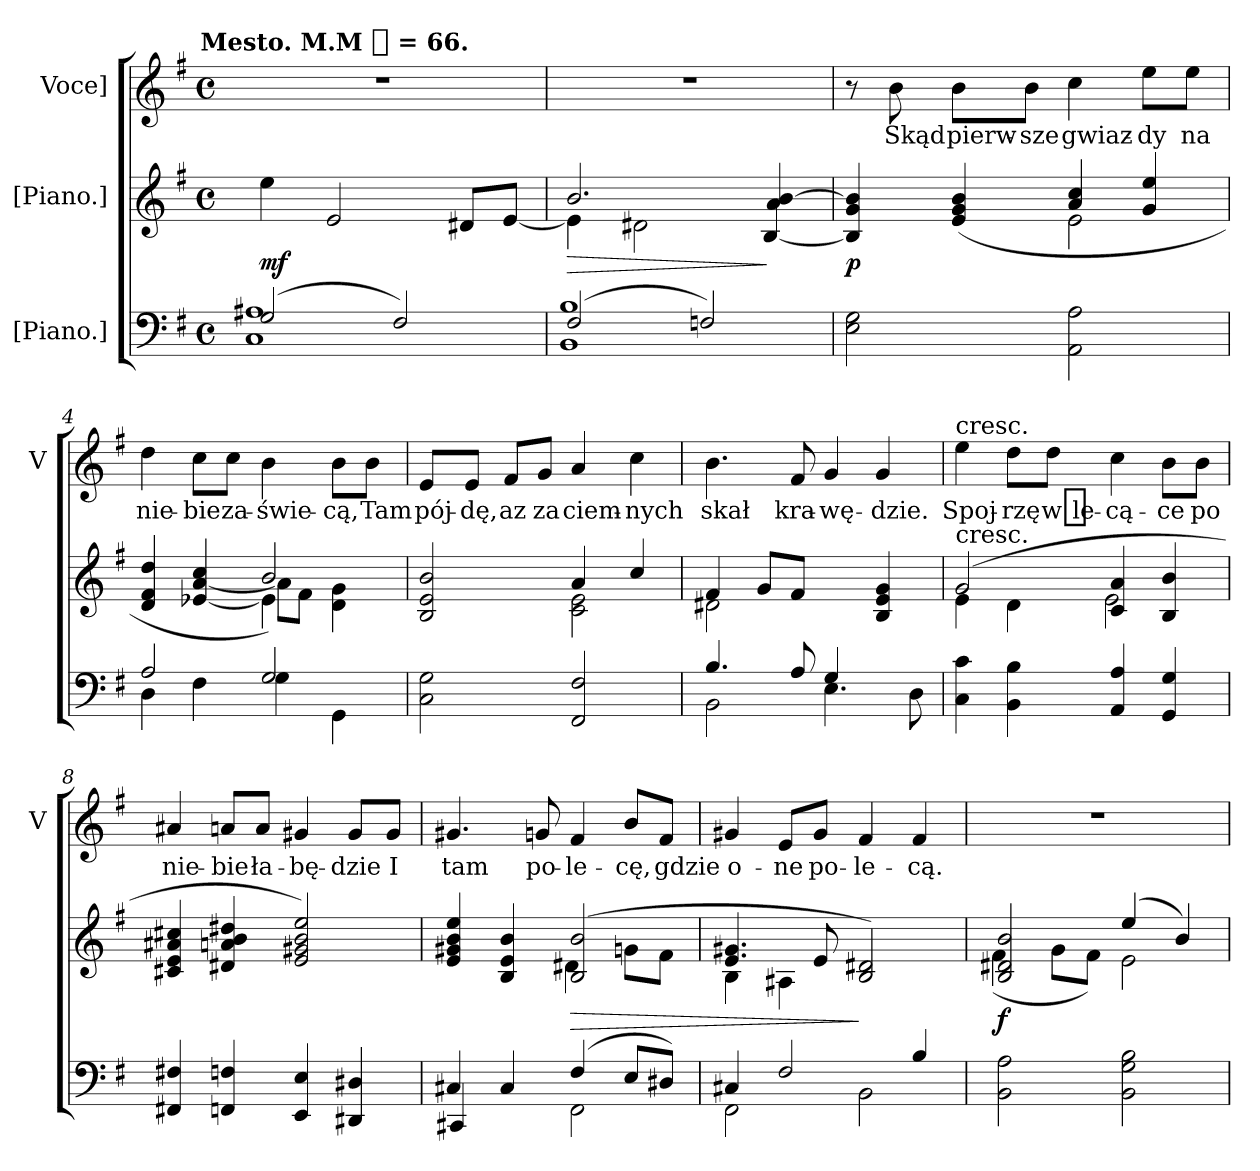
**kern	**kern	**dynam	**kern	**text
*part3	*part2	*part2	*part1	*part1
*staff3	*staff2	*staff2	*staff1	*staff1
*I"[Piano.]	*I"[Piano.]	*	*I"Voce]	*
*	*	*	*I'V	*
*clefF4	*clefG2	*	*clefG2	*
*k[f#]	*k[f#]	*	*k[f#]	*
*e:	*e:	*	*e:	*
!!LO:TX:omd:t=Mesto. M.M [quarter] = 66.
*M4/4	*M4/4	*	*M4/4	*
*met(c)	*met(c)	*	*met(c)	*
*MM66	*MM66	*	*MM66	*
=1	=1	=1	=1	=1
*^	*	*	*	*
(2G/	1C 1A#X	4ee\	mf	1r	.
.	.	2e/	.	.	.
2F#/)	.	.	.	.	.
.	.	8d#X/L	.	.	.
.	.	[8e/J	.	.	.
=2	=2	=2	=2	=2	=2
*	*	*^	*	*	*
!	!	!	!	!LO:HP:b	!	!
(2F#/	1BB 1B	2.b/	4e\]	>	1r	.
.	.	.	2d#X\	.	.	.
2Fn/)	.	.	.	.	.	.
.	.	4a/ [4b/	[4B/	]	.	.
*v	*v	*	*	*	*	*
=3	=3	=3	=3	=3	=3
2E\ 2G\	4B]/ 4g/ 4b]/	4ryy	p	8r	.
.	.	.	.	8b\	Skąd
.	(>4e/ 4g/ 4b/	4ryy	.	8b\L	pierw-
.	.	.	.	8b\J	-sze
2AA\ 2A\	4a/ 4cc/	2e\	.	4cc\	gwiaz-
.	4g/ 4ee/	.	.	8ee\L	-dy
.	.	.	.	8ee\J	na
=4	=4	=4	=4	=4	=4
*^	*	*^	*	*	*
2A/	4D\	4d/ 4f#/ 4dd/	4ryy	2ryy	.	4dd\	nie-
.	4F#\	[4e-X/ [4a/ 4cc/	4ryy	.	.	8cc\L	-bie
.	.	.	.	.	.	8cc\J	za-
2G/	4G\	2b/)	4e-\]	8a\L]	.	4b\	-świe-
.	.	.	.	8f#\J	.	.	.
.	4GG\	.	4d\ 4g\	4ryy	.	8b\L	-cą,
.	.	.	.	.	.	8b\J	Tam
*v	*v	*	*	*	*	*	*
*	*	*v	*v	*	*	*
=5	=5	=5	=5	=5	=5
2C\ 2G\	2B/ 2e/ 2b/	2ryy	.	8e/L	pój-
.	.	.	.	8e/J	-dę,
.	.	.	.	8f#/L	az
.	.	.	.	8g/J	za
2FF#/ 2F#/	4a/	2c\ 2e\	.	4a/	ciem-
.	4cc/	.	.	4cc\	-nych
=6	=6	=6	=6	=6	=6
*^	*	*	*	*	*
4.B/	2BB\	4f#/	2d#X\	.	4.b\	skał
.	.	8g/L	.	.	.	.
8A/	.	8f#/J	.	.	8f#/	kra-
4G/	4.E\	4ryy	4ryy	.	4g/	-wę-
4ryy	.	4B/ 4e/ 4g/	4ryy	.	4g/	-dzie.
.	8D\	.	.	.	.	.
=7	=7	=7	=7	=7	=7	=7
!	!	!	!	!	!LO:TX:a:t=cresc.	!
!	!	!LO:TX:t=cresc.	!	!	!	!
*v	*v	*	*	*	*	*
4C\ 4c\	(2g/	4e\	.	4ee\	Spoj-
4BB\ 4B\	.	4d\	.	8dd\L	-rzę
.	.	.	.	8dd\J	w le-
4AA/ 4A/	4c/ 4a/	2e\	.	4cc\	-cą-
4GG/ 4G/	4B/ 4b/	.	.	8b\L	-ce
.	.	.	.	8b\J	po
*	*v	*v	*	*	*
=8	=8	=8	=8	=8
4FF#X/ 4F#X/	4c#X/ 4e/ 4a#X/ 4cc#X/	.	4a#X/	nie-
4FFn/ 4Fn/	4d#X/ 4an/ 4b/ 4dd#X/	.	8an/L	-bie
.	.	.	8a/J	ła-
4EE/ 4E/	2e/ 2g#X/ 2b/ 2ee/)	.	4g#X/	-bę-
4DD#X/ 4D#X/	.	.	8g#/L	-dzie
.	.	.	8g#/J	I
=9	=9	=9	=9	=9
*^	*^	*	*	*
4C#X/	4CC#X/	4e/ 4g#X/ 4b/ 4ee/	4ryy	.	4.g#X/	tam
4C#/	4ryy	4B/ 4e/ 4b/	4ryy	.	.	.
.	.	.	.	.	8gn/	po-
!	!	!	!	!LO:HP:b	!	!
(4F#/	2FF#\	(2B/ 2b/	4d#X\	>	4f#/	-le-
8E/L	.	.	8gn\L	.	8b/L	-cę,
8D#X/J)	.	.	8f#\J	.	8f#/J	gdzie
=10	=10	=10	=10	=10	=10	=10
4C#X/	2FF#\	4.e/ 4.g#X/	4B\	.	4g#X/	o-
2F#/	.	.	4A#X\	.	8e/L	-ne
.	.	8e/	.	.	8g#/J	po-
.	2BB\	2B/ 2d#X/)	2ryy	]	4f#/	-le-
4B/	.	.	.	.	4f#/	-cą.
*v	*v	*	*	*	*	*
=11	=11	=11	=11	=11	=11
2BB\ 2A\	2B/ 2d#X/ 2b/	(4f#\	f	1r	.
.	.	8g\L	.	.	.
.	.	8f#\J)	.	.	.
2BB\ 2G\ 2B\	(4ee/	2e\	.	.	.
.	4b/)	.	.	.	.
*	*v	*v	*	*	*
=	=	=	=	=
*-	*-	*-	*-	*-
